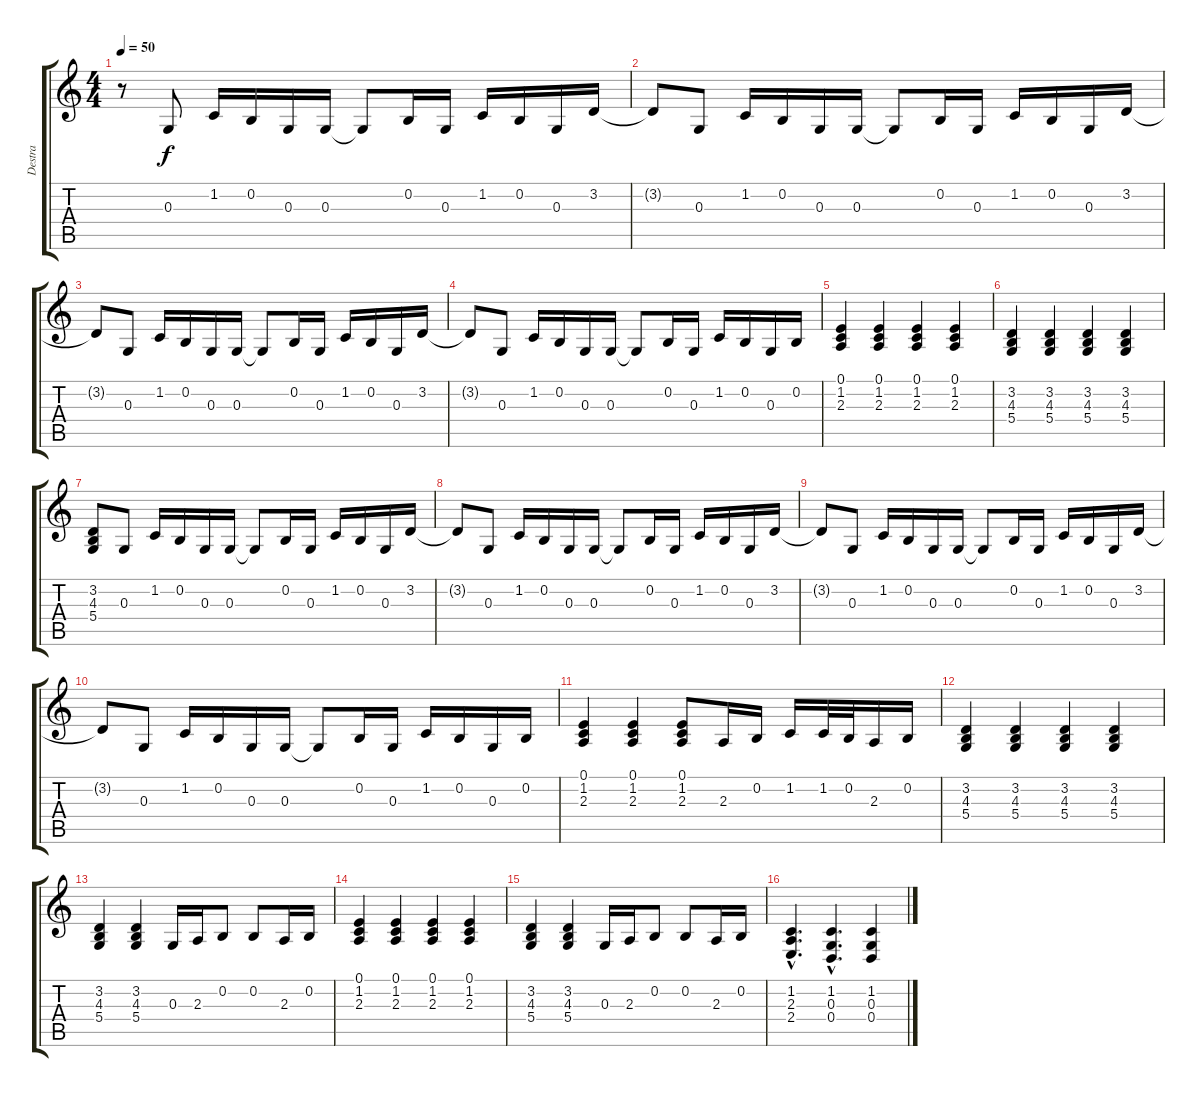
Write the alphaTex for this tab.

\track ("Destra" "Destra") {instrument acousticgrandpiano}
\staff {score tabs}
\tuning (E4 B3 G3 D3 A2 E2) {hide}
\ts (4 4)
\tempo 50
\clef g2
\ks c
r.8{dy f instrument acousticgrandpiano} 0.3.8 1.2.16 0.2.16 0.3.16 0.3.16 0.3{t}.8 0.2.16 0.3.16 1.2.16 0.2.16 0.3.16 3.2.16 |
3.2{t}.8 0.3.8 1.2.16 0.2.16 0.3.16 0.3.16 0.3{t}.8 0.2.16 0.3.16 1.2.16 0.2.16 0.3.16 3.2.16 |
3.2{t}.8 0.3.8 1.2.16 0.2.16 0.3.16 0.3.16 0.3{t}.8 0.2.16 0.3.16 1.2.16 0.2.16 0.3.16 3.2.16 |
3.2{t}.8 0.3.8 1.2.16 0.2.16 0.3.16 0.3.16 0.3{t}.8 0.2.16 0.3.16 1.2.16 0.2.16 0.3.16 0.2.16 |
(0.1 1.2 2.3).4 (0.1 1.2 2.3).4 (0.1 1.2 2.3).4 (0.1 1.2 2.3).4 |
(3.2 4.3 5.4).4 (3.2 4.3 5.4).4 (3.2 4.3 5.4).4 (3.2 4.3 5.4).4 |
(3.2 4.3 5.4).8 0.3.8 1.2.16 0.2.16 0.3.16 0.3.16 0.3{t}.8 0.2.16 0.3.16 1.2.16 0.2.16 0.3.16 3.2.16 |
3.2{t}.8 0.3.8 1.2.16 0.2.16 0.3.16 0.3.16 0.3{t}.8 0.2.16 0.3.16 1.2.16 0.2.16 0.3.16 3.2.16 |
3.2{t}.8 0.3.8 1.2.16 0.2.16 0.3.16 0.3.16 0.3{t}.8 0.2.16 0.3.16 1.2.16 0.2.16 0.3.16 3.2.16 |
3.2{t}.8 0.3.8 1.2.16 0.2.16 0.3.16 0.3.16 0.3{t}.8 0.2.16 0.3.16 1.2.16 0.2.16 0.3.16 0.2.16 |
(0.1 1.2 2.3).4 (0.1 1.2 2.3).4 (0.1 1.2 2.3).8 2.3.16 0.2.16 1.2.16 1.2.32 0.2.32 2.3.16 0.2.16 |
(3.2 4.3 5.4).4 (3.2 4.3 5.4).4 (3.2 4.3 5.4).4 (3.2 4.3 5.4).4 |
(3.2 4.3 5.4).4 (3.2 4.3 5.4).4 0.3.16 2.3.16 0.2.8 0.2.8 2.3.16 0.2.16 |
(0.1 1.2 2.3).4 (0.1 1.2 2.3).4 (0.1 1.2 2.3).4 (0.1 1.2 2.3).4 |
(3.2 4.3 5.4).4 (3.2 4.3 5.4).4 0.3.16 2.3.16 0.2.8 0.2.8 2.3.16 0.2.16 |
(1.2{hac} 2.3{hac} 2.4{hac}).4{d} (1.2{hac} 0.3{hac} 0.4{hac}).4{d} (1.2 0.3 0.4).4
